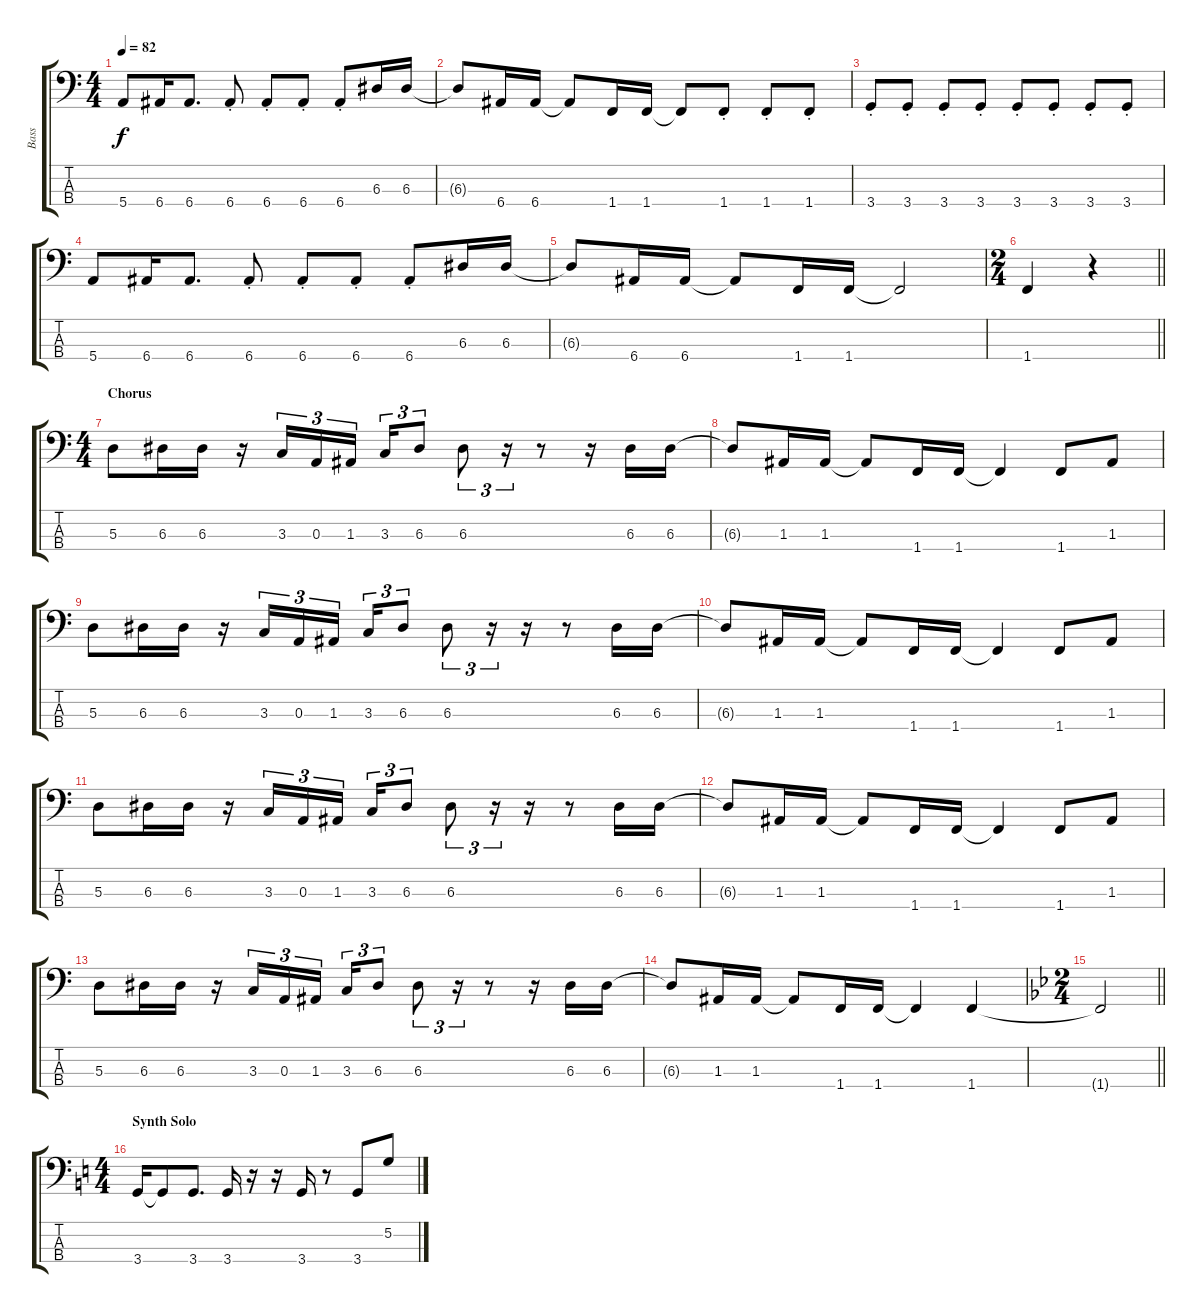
\track ("Bass" "Bass") {instrument electricbassfinger}
\staff {score tabs}
\tuning (G2 D2 A1 E1) {hide}
\ts (4 4)
\tempo 82
\clef f4
\ks c
5.4.8{dy f} 6.4.16 6.4.8{d} 6.4{st}.8 6.4{st}.8 6.4{st}.8 6.4{st}.8 6.3.16 6.3.16 |
6.3{t}.8 6.4.16 6.4.16 6.4{t}.8 1.4.16 1.4.16 1.4{t}.8 1.4{st}.8 1.4{st}.8 1.4{st}.8 |
3.4{st}.8 3.4{st}.8 3.4{st}.8 3.4{st}.8 3.4{st}.8 3.4{st}.8 3.4{st}.8 3.4{st}.8 |
5.4.8 6.4.16 6.4.8{d} 6.4{st}.8 6.4{st}.8 6.4{st}.8 6.4{st}.8 6.3.16 6.3.16 |
6.3{t}.8 6.4.16 6.4.16 6.4{t}.8 1.4.16 1.4.16 1.4{t}.2 |
\ts (2 4)
\barLineRight lightlight
1.4.4 r.4 |
\ts (4 4)
\section ("" "Chorus")
5.3.8 6.3.16 6.3.16 r.16{instrument slapbass1} 3.3.16{tu (3 2)} 0.3.16{tu (3 2)} 1.3.16{tu (3 2) beam splitsecondary} 3.3.16{tu (3 2)} 6.3.8{tu (3 2)} 6.3.8{tu (3 2)} r.16{tu (3 2)} r.8 r.16 6.3.16{instrument electricbassfinger} 6.3.16 |
6.3{t}.8 1.3.16 1.3.16 1.3{t}.8 1.4.16 1.4.16 1.4{t}.4 1.4.8 1.3.8 |
5.3.8 6.3.16 6.3.16 r.16{instrument slapbass1} 3.3.16{tu (3 2)} 0.3.16{tu (3 2)} 1.3.16{tu (3 2) beam splitsecondary} 3.3.16{tu (3 2)} 6.3.8{tu (3 2)} 6.3.8{tu (3 2)} r.16{tu (3 2)} r.16 r.8 6.3.16{instrument electricbassfinger} 6.3.16 |
6.3{t}.8 1.3.16 1.3.16 1.3{t}.8 1.4.16 1.4.16 1.4{t}.4 1.4.8 1.3.8 |
5.3.8 6.3.16 6.3.16 r.16{instrument slapbass1} 3.3.16{tu (3 2)} 0.3.16{tu (3 2)} 1.3.16{tu (3 2) beam splitsecondary} 3.3.16{tu (3 2)} 6.3.8{tu (3 2)} 6.3.8{tu (3 2)} r.16{tu (3 2)} r.16 r.8 6.3.16{instrument electricbassfinger} 6.3.16 |
6.3{t}.8 1.3.16 1.3.16 1.3{t}.8 1.4.16 1.4.16 1.4{t}.4 1.4.8 1.3.8 |
5.3.8 6.3.16 6.3.16 r.16{instrument slapbass1} 3.3.16{tu (3 2)} 0.3.16{tu (3 2)} 1.3.16{tu (3 2) beam splitsecondary} 3.3.16{tu (3 2)} 6.3.8{tu (3 2)} 6.3.8{tu (3 2)} r.16{tu (3 2)} r.8 r.16 6.3.16{instrument electricbassfinger} 6.3.16 |
6.3{t}.8 1.3.16 1.3.16 1.3{t}.8 1.4.16 1.4.16 1.4{t}.4 1.4.4 |
\ts (2 4)
\barLineRight lightlight
\ks bb
1.4{t}.2 |
\ts (4 4)
\section ("" "Synth Solo")
\ks c
3.4.16 3.4{t}.8 3.4.8{d} 3.4.16 r.16 r.16 3.4.16 r.8 3.4.8 5.2.8
